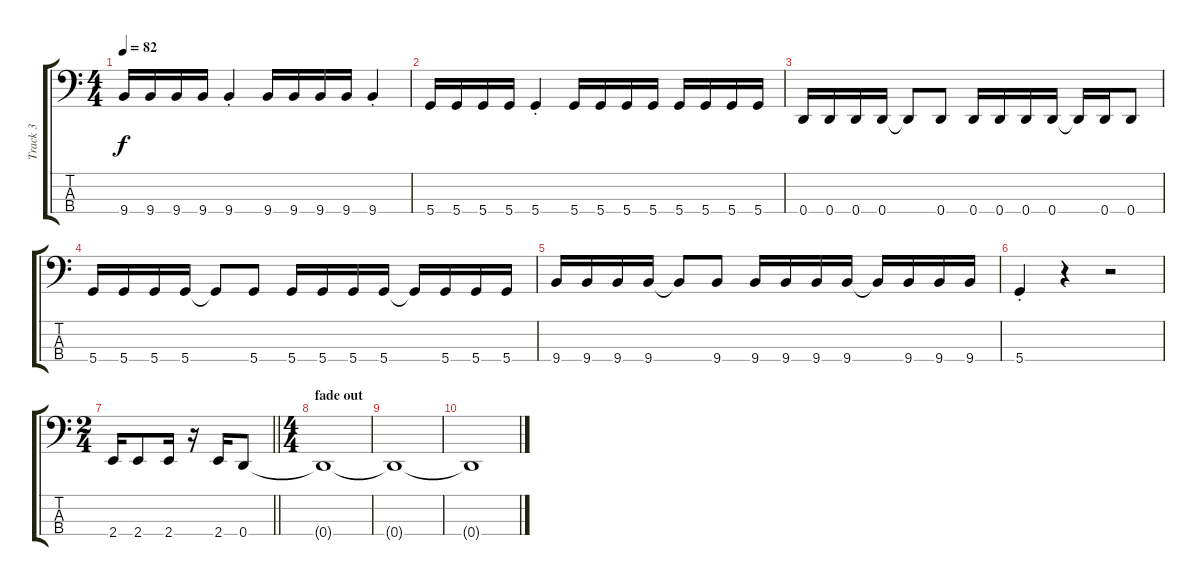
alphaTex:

\track ("Track 3" "Track 3") {instrument electricbasspick}
\staff {score tabs}
\tuning (G2 D2 A1 D1) {hide}
\ts (4 4)
\tempo 82
\clef f4
\ks c
9.4.16{dy f} 9.4.16 9.4.16 9.4.16 9.4{st}.4 9.4.16 9.4.16 9.4.16 9.4.16 9.4{st}.4 |
5.4.16 5.4.16 5.4.16 5.4.16 5.4{st}.4 5.4.16 5.4.16 5.4.16 5.4.16 5.4.16 5.4.16 5.4.16 5.4.16 |
0.4.16 0.4.16 0.4.16 0.4.16 0.4{t}.8 0.4.8 0.4.16 0.4.16 0.4.16 0.4.16 0.4{t}.16 0.4.16 0.4.8 |
5.4.16 5.4.16 5.4.16 5.4.16 5.4{t}.8 5.4.8 5.4.16 5.4.16 5.4.16 5.4.16 5.4{t}.16 5.4.16 5.4.16 5.4.16 |
9.4.16 9.4.16 9.4.16 9.4.16 9.4{t}.8 9.4.8 9.4.16 9.4.16 9.4.16 9.4.16 9.4{t}.16 9.4.16 9.4.16 9.4.16 |
5.4{st}.4 r.4 r.2 |
\ts (2 4)
\barLineRight lightlight
2.4.16 2.4.8 2.4.16 r.16 2.4.16 0.4.8 |
\ts (4 4)
\section ("" "fade out")
0.4{t}.1 |
0.4{t}.1 |
0.4{t}.1
